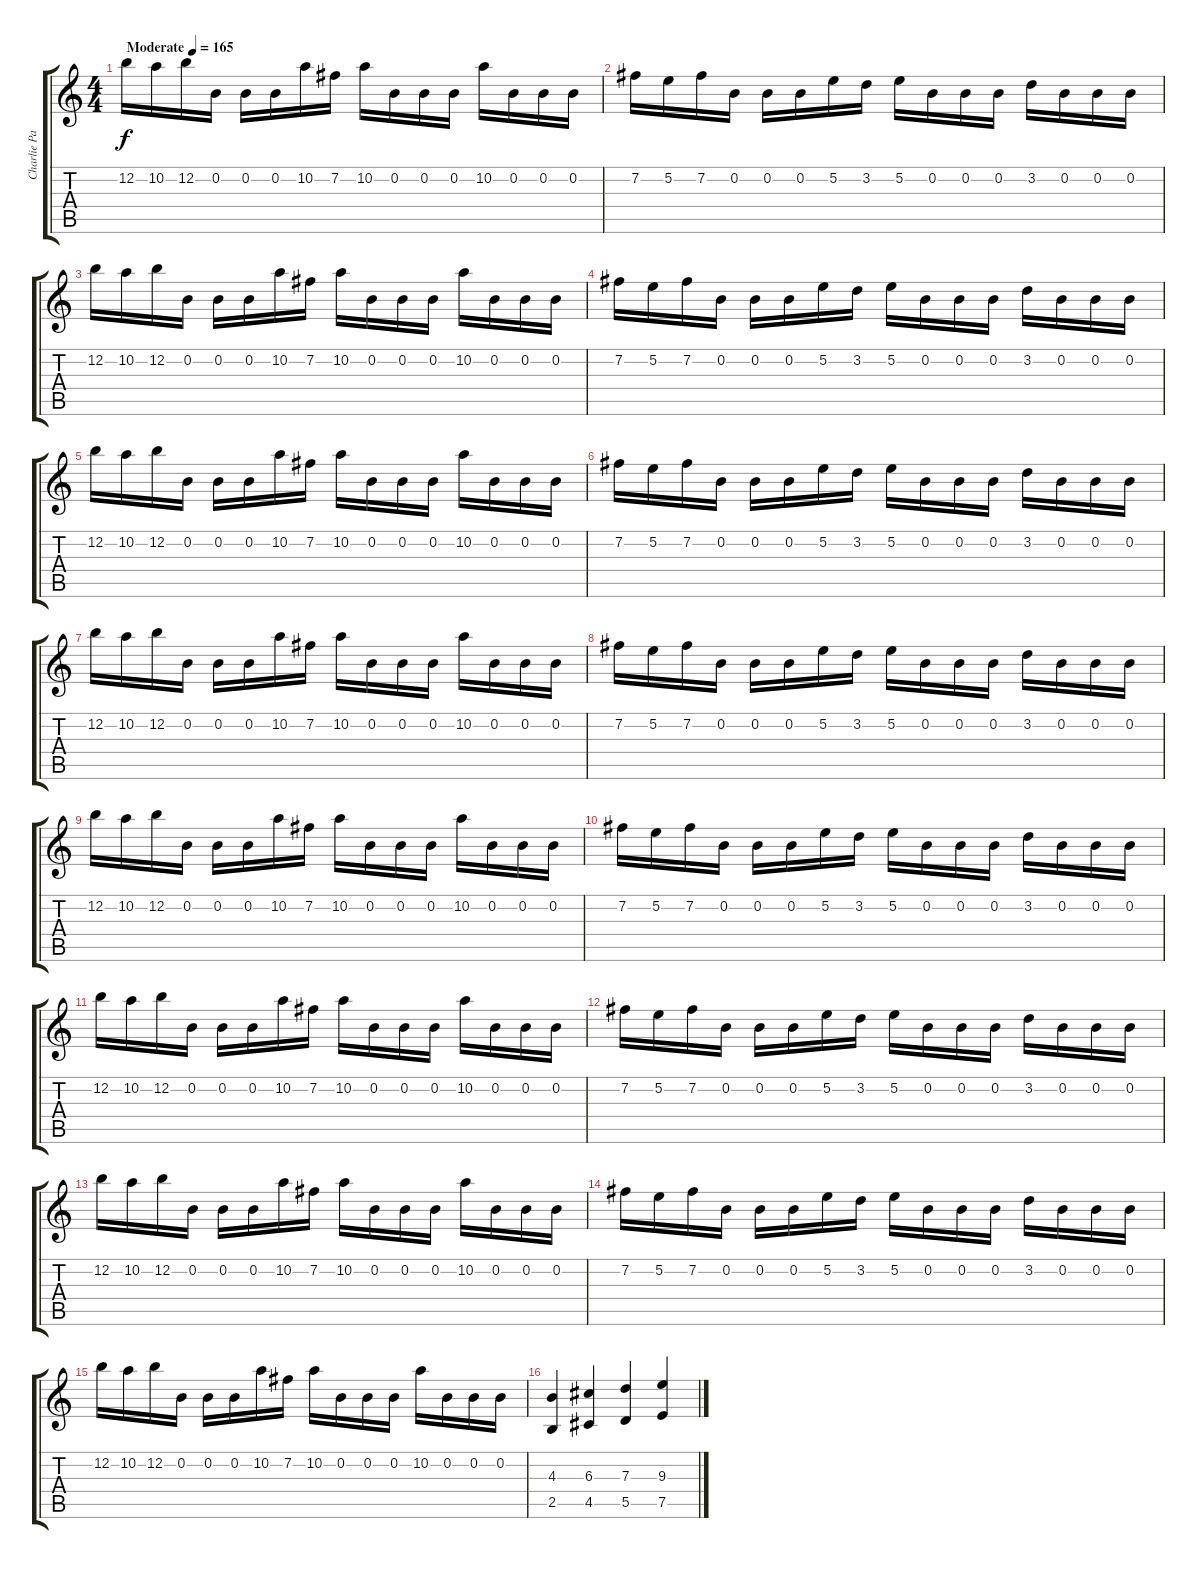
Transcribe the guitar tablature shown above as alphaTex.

\track ("Charlie Parra Del Riego" "Charlie Pa") {instrument distortionguitar}
\staff {score tabs}
\tuning (E4 B3 G3 D3 A2 E2) {hide}
\ts (4 4)
\tempo (165 "Moderate")
\clef g2
\ks c
12.2.16{dy f instrument distortionguitar} 10.2.16 12.2.16 0.2.16 0.2.16 0.2.16 10.2.16 7.2.16 10.2.16 0.2.16 0.2.16 0.2.16 10.2.16 0.2.16 0.2.16 0.2.16 |
7.2.16 5.2.16 7.2.16 0.2.16 0.2.16 0.2.16 5.2.16 3.2.16 5.2.16 0.2.16 0.2.16 0.2.16 3.2.16 0.2.16 0.2.16 0.2.16 |
12.2.16 10.2.16 12.2.16 0.2.16 0.2.16 0.2.16 10.2.16 7.2.16 10.2.16 0.2.16 0.2.16 0.2.16 10.2.16 0.2.16 0.2.16 0.2.16 |
7.2.16 5.2.16 7.2.16 0.2.16 0.2.16 0.2.16 5.2.16 3.2.16 5.2.16 0.2.16 0.2.16 0.2.16 3.2.16 0.2.16 0.2.16 0.2.16 |
12.2.16 10.2.16 12.2.16 0.2.16 0.2.16 0.2.16 10.2.16 7.2.16 10.2.16 0.2.16 0.2.16 0.2.16 10.2.16 0.2.16 0.2.16 0.2.16 |
7.2.16 5.2.16 7.2.16 0.2.16 0.2.16 0.2.16 5.2.16 3.2.16 5.2.16 0.2.16 0.2.16 0.2.16 3.2.16 0.2.16 0.2.16 0.2.16 |
12.2.16 10.2.16 12.2.16 0.2.16 0.2.16 0.2.16 10.2.16 7.2.16 10.2.16 0.2.16 0.2.16 0.2.16 10.2.16 0.2.16 0.2.16 0.2.16 |
7.2.16 5.2.16 7.2.16 0.2.16 0.2.16 0.2.16 5.2.16 3.2.16 5.2.16 0.2.16 0.2.16 0.2.16 3.2.16 0.2.16 0.2.16 0.2.16 |
12.2.16 10.2.16 12.2.16 0.2.16 0.2.16 0.2.16 10.2.16 7.2.16 10.2.16 0.2.16 0.2.16 0.2.16 10.2.16 0.2.16 0.2.16 0.2.16 |
7.2.16 5.2.16 7.2.16 0.2.16 0.2.16 0.2.16 5.2.16 3.2.16 5.2.16 0.2.16 0.2.16 0.2.16 3.2.16 0.2.16 0.2.16 0.2.16 |
12.2.16 10.2.16 12.2.16 0.2.16 0.2.16 0.2.16 10.2.16 7.2.16 10.2.16 0.2.16 0.2.16 0.2.16 10.2.16 0.2.16 0.2.16 0.2.16 |
7.2.16 5.2.16 7.2.16 0.2.16 0.2.16 0.2.16 5.2.16 3.2.16 5.2.16 0.2.16 0.2.16 0.2.16 3.2.16 0.2.16 0.2.16 0.2.16 |
12.2.16 10.2.16 12.2.16 0.2.16 0.2.16 0.2.16 10.2.16 7.2.16 10.2.16 0.2.16 0.2.16 0.2.16 10.2.16 0.2.16 0.2.16 0.2.16 |
7.2.16 5.2.16 7.2.16 0.2.16 0.2.16 0.2.16 5.2.16 3.2.16 5.2.16 0.2.16 0.2.16 0.2.16 3.2.16 0.2.16 0.2.16 0.2.16 |
12.2.16 10.2.16 12.2.16 0.2.16 0.2.16 0.2.16 10.2.16 7.2.16 10.2.16 0.2.16 0.2.16 0.2.16 10.2.16 0.2.16 0.2.16 0.2.16 |
(4.3 2.5).4 (6.3 4.5).4 (7.3 5.5).4 (9.3 7.5).4
